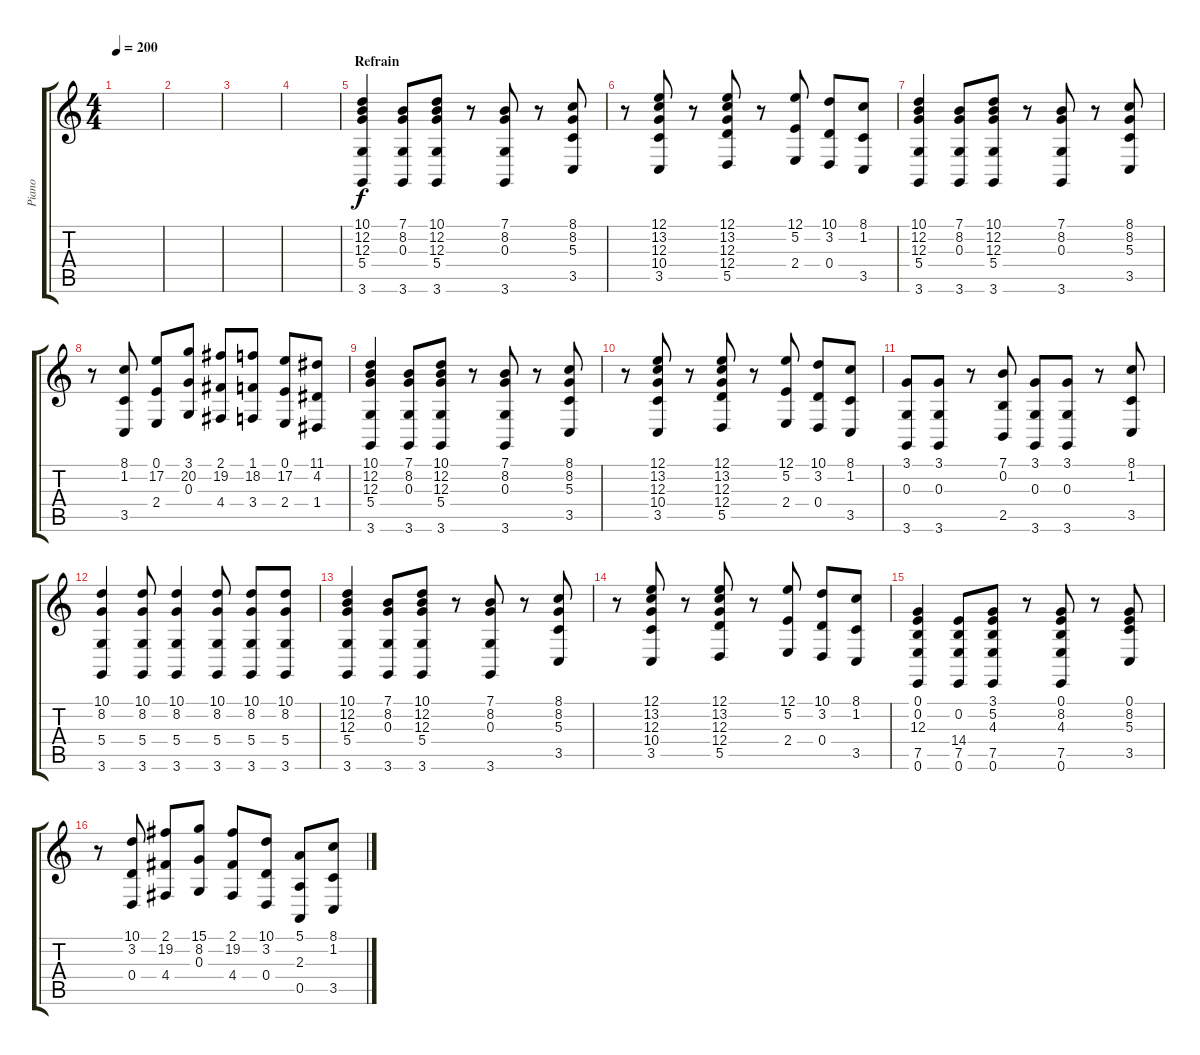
\track ("Piano" "Piano") {instrument acousticgrandpiano}
\staff {score tabs}
\tuning (E4 B3 G3 D3 A2 E2) {hide}
\ts (4 4)
\tempo 200
\clef g2
\ks c
|
|
|
|
\section ("" "Refrain")
(10.1 12.2 12.3 5.4 3.6).4 (7.1 8.2 0.3 3.6).8 (10.1 12.2 12.3 5.4 3.6).8 r.8 (7.1 8.2 0.3 3.6).8 r.8 (8.1 8.2 5.3 3.5).8 |
r.8 (12.1 13.2 12.3 10.4 3.5).8 r.8 (12.1 13.2 12.3 12.4 5.5).8 r.8 (12.1 5.2 2.4).8 (10.1 3.2 0.4).8 (8.1 1.2 3.5).8 |
(10.1 12.2 12.3 5.4 3.6).4 (7.1 8.2 0.3 3.6).8 (10.1 12.2 12.3 5.4 3.6).8 r.8 (7.1 8.2 0.3 3.6).8 r.8 (8.1 8.2 5.3 3.5).8 |
r.8 (8.1 1.2 3.5).8 (0.1 17.2 2.4).8 (3.1 20.2 0.3).8 (2.1 19.2 4.4).8 (1.1 18.2 3.4).8 (0.1 17.2 2.4).8 (11.1 4.2 1.4).8 |
(10.1 12.2 12.3 5.4 3.6).4 (7.1 8.2 0.3 3.6).8 (10.1 12.2 12.3 5.4 3.6).8 r.8 (7.1 8.2 0.3 3.6).8 r.8 (8.1 8.2 5.3 3.5).8 |
r.8 (12.1 13.2 12.3 10.4 3.5).8 r.8 (12.1 13.2 12.3 12.4 5.5).8 r.8 (12.1 5.2 2.4).8 (10.1 3.2 0.4).8 (8.1 1.2 3.5).8 |
(3.1 0.3 3.6).8 (3.1 0.3 3.6).8 r.8 (7.1 0.2 2.5).8 (3.1 0.3 3.6).8 (3.1 0.3 3.6).8 r.8 (8.1 1.2 3.5).8 |
(10.1 8.2 5.4 3.6).4 (10.1 8.2 5.4 3.6).8 (10.1 8.2 5.4 3.6).4 (10.1 8.2 5.4 3.6).8 (10.1 8.2 5.4 3.6).8 (10.1 8.2 5.4 3.6).8 |
(10.1 12.2 12.3 5.4 3.6).4 (7.1 8.2 0.3 3.6).8 (10.1 12.2 12.3 5.4 3.6).8 r.8 (7.1 8.2 0.3 3.6).8 r.8 (8.1 8.2 5.3 3.5).8 |
r.8 (12.1 13.2 12.3 10.4 3.5).8 r.8 (12.1 13.2 12.3 12.4 5.5).8 r.8 (12.1 5.2 2.4).8 (10.1 3.2 0.4).8 (8.1 1.2 3.5).8 |
(0.1 0.2 12.3 7.5 0.6).4 (0.2 14.4 7.5 0.6).8 (3.1 5.2 4.3 7.5 0.6).8 r.8 (0.1 8.2 4.3 7.5 0.6).8 r.8 (0.1 8.2 5.3 3.5).8 |
r.8 (10.1 3.2 0.4).8 (2.1 19.2 4.4).8 (15.1 8.2 0.3).8 (2.1 19.2 4.4).8 (10.1 3.2 0.4).8 (5.1 2.3 0.5).8 (8.1 1.2 3.5).8
